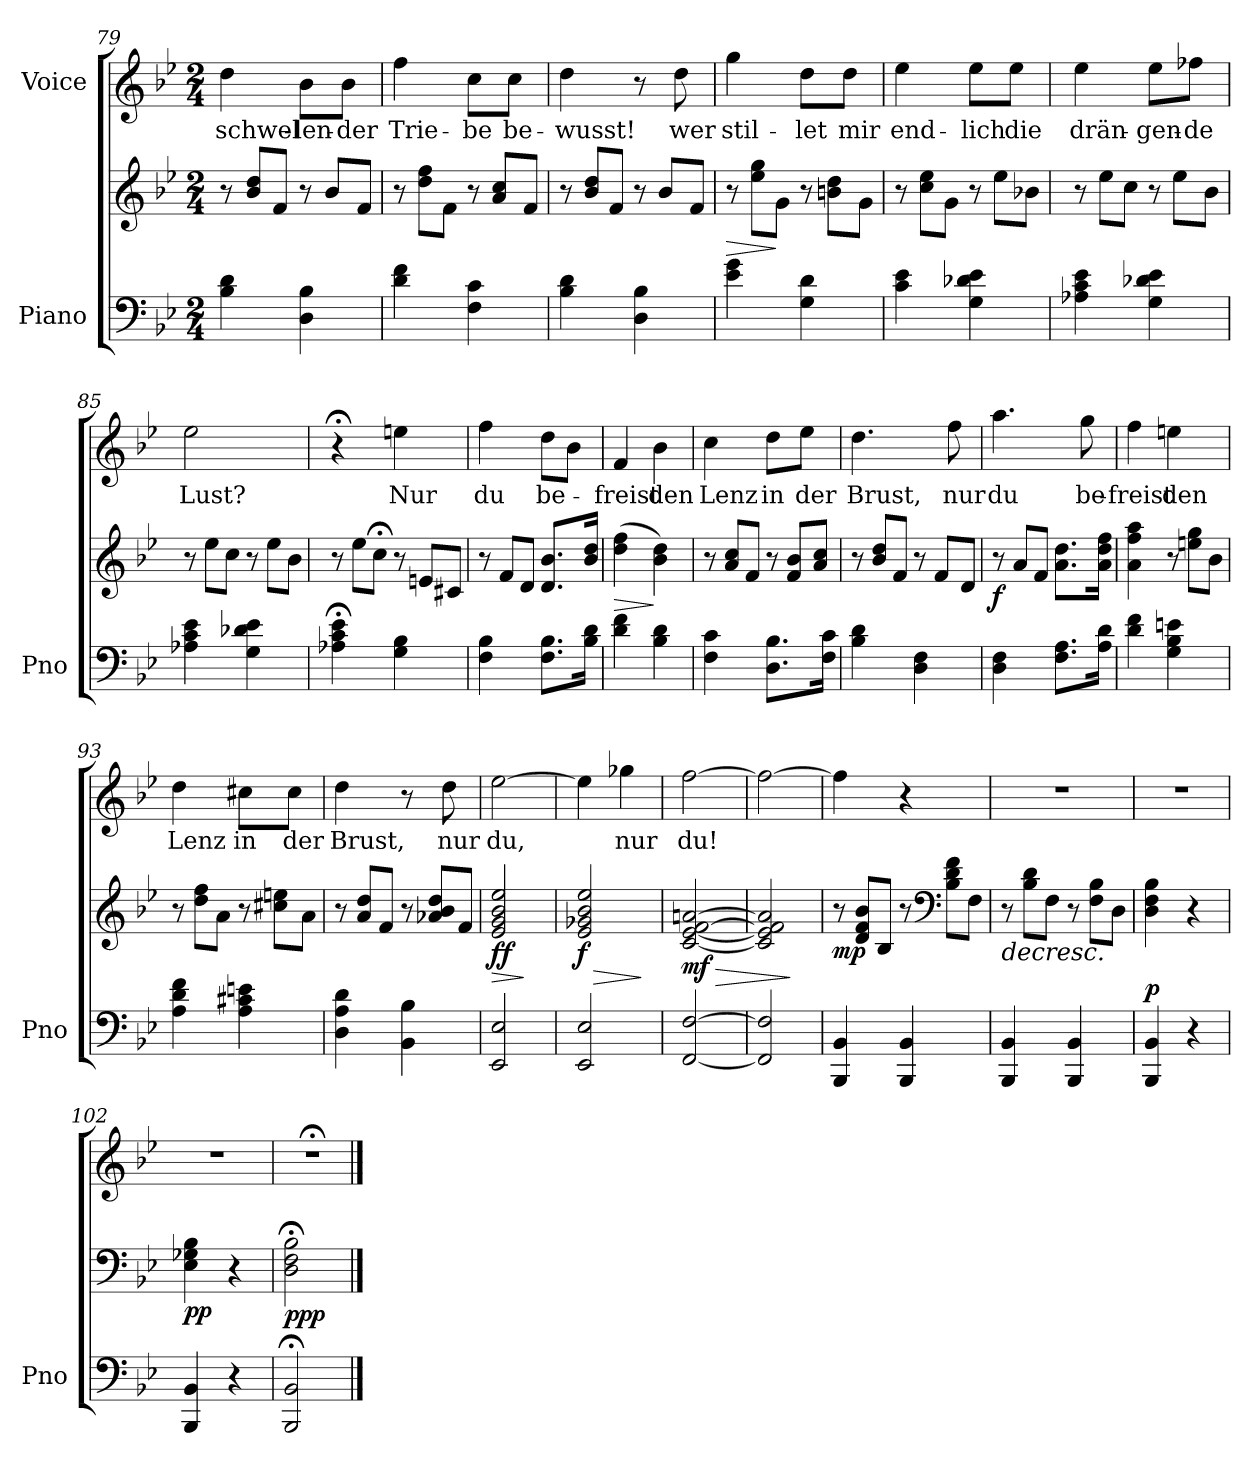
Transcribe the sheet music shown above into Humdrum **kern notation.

**kern	**kern	**dynam	**kern	**text
*part2	*part2	*part2	*part1	*part1
*staff3	*staff2	*staff2/3	*staff1	*staff1
*I"Piano	*	*	*I"Voice	*
*I'Pno	*	*	*	*
*clefF4	*clefG2	*	*clefG2	*
*k[b-e-]	*k[b-e-]	*	*k[b-e-]	*
*M2/4	*M2/4	*	*M2/4	*
*	*Xtuplet	*	*	*
=79	=79	=79	=79	=79
!	!	!	!	!LO:LY:b
4B-\ 4d\	12r	.	4dd\	schwel-
.	12b-/ 12dd/L	.	.	.
.	12f/J	.	.	.
!	!	!	!	!LO:LY:b
4D\ 4B-\	12r	.	8b-\L	-len-
.	12b-/L	.	.	.
!	!	!	!	!LO:LY:b
.	.	.	8b-\J	-der
.	12f/J	.	.	.
=80	=80	=80	=80	=80
!	!	!	!	!LO:LY:b
4d\ 4f\	12r	.	4ff\	Trie-
.	12dd\ 12ff\L	.	.	.
.	12f\J	.	.	.
!	!	!	!	!LO:LY:b
4F\ 4c\	12r	.	8cc\L	-be
.	12a/ 12cc/L	.	.	.
!	!	!	!	!LO:LY:b
.	.	.	8cc\J	be-
.	12f/J	.	.	.
=81	=81	=81	=81	=81
!	!	!	!	!LO:LY:b
4B-\ 4d\	12r	.	4dd\	-wusst!
.	12b-/ 12dd/L	.	.	.
.	12f/J	.	.	.
4D\ 4B-\	12r	.	8r	.
.	12b-/L	.	.	.
!	!	!	!	!LO:LY:b
.	.	.	8dd\	wer
.	12f/J	.	.	.
=82	=82	=82	=82	=82
!	!	!LO:HP:b	!	!LO:LY:b
4e-\ 4g\	12r	>	4gg\	stil-
.	12ee-\ 12gg\L	.	.	.
.	12g\J	]	.	.
!	!	!	!	!LO:LY:b
4G\ 4d\	12r	.	8dd\L	-let
.	12bn\ 12dd\L	.	.	.
!	!	!	!	!LO:LY:b
.	.	.	8dd\J	mir
.	12g\J	.	.	.
!!LO:LB:g=z
=83	=83	=83	=83	=83
!	!	!	!	!LO:LY:b
4c\ 4e-\	12r	.	4ee-\	end-
.	12cc\ 12ee-\L	.	.	.
.	12g\J	.	.	.
!	!	!	!	!LO:LY:b
4G\ 4d-X\ 4e-\	12r	.	8ee-\L	-lich
.	12ee-\L	.	.	.
!	!	!	!	!LO:LY:b
.	.	.	8ee-\J	die
.	12b-X\J	.	.	.
=84	=84	=84	=84	=84
!	!	!	!	!LO:LY:b
4A-X\ 4c\ 4e-\	12r	.	4ee-\	drän-
.	12ee-\L	.	.	.
.	12cc\J	.	.	.
!	!	!	!	!LO:LY:b
4G\ 4d-X\ 4e-\	12r	.	8ee-\L	-gen-
.	12ee-\L	.	.	.
!	!	!	!	!LO:LY:b
.	.	.	8ff-X\J	-de
.	12b-\J	.	.	.
=85	=85	=85	=85	=85
!	!	!	!	!LO:LY:b
4A-X\ 4c\ 4e-\	12r	.	2ee-\	Lust?
.	12ee-\L	.	.	.
.	12cc\J	.	.	.
4G\ 4d-X\ 4e-\	12r	.	.	.
.	12ee-\L	.	.	.
.	12b-\J	.	.	.
=86	=86	=86	=86	=86
4A-X\;< 4c\;< 4e-\;<	12r	.	4r;<	.
.	12ee-\L	.	.	.
.	12cc;<\J	.	.	.
!	!	!	!	!LO:LY:b
4G\ 4B-\	12r	.	4een\	Nur
.	12en/L	.	.	.
.	12c#X/J	.	.	.
=87	=87	=87	=87	=87
!	!	!	!	!LO:LY:b
4F\ 4B-\	12r	.	4ff\	du
.	12f/L	.	.	.
.	12d/J	.	.	.
!	!	!	!	!LO:LY:b
8.F\ 8.B-\L	8.d/ 8.b-/L	.	8dd\L	be-
.	.	.	8b-\J	.
16B-\ 16d\Jk	16b-/ 16dd/Jk	.	.	.
=88	=88	=88	=88	=88
!	!	!LO:HP:b	!	!LO:LY:b
4d\ 4f\	(>4dd\ 4ff\	>	4f/	-freist
!	!	!	!	!LO:LY:b
4B-\ 4d\	4b-\ 4dd\)	]	4b-\	den
!!LO:LB:g=z
=89	=89	=89	=89	=89
!	!	!	!	!LO:LY:b
4F\ 4c\	12r	.	4cc\	Lenz
.	12a/ 12cc/L	.	.	.
.	12f/J	.	.	.
!	!	!	!	!LO:LY:b
8.D\ 8.B-\L	12r	.	8dd\L	in
.	12f/ 12b-/L	.	.	.
!	!	!	!	!LO:LY:b
.	.	.	8ee-\J	der
.	12a/ 12cc/J	.	.	.
16F\ 16c\Jk	.	.	.	.
=90	=90	=90	=90	=90
!	!	!	!	!LO:LY:b
4B-\ 4d\	12r	.	4.dd\	Brust,
.	12b-/ 12dd/L	.	.	.
.	12f/J	.	.	.
4D\ 4F\	12r	.	.	.
.	12f/L	.	.	.
!	!	!	!	!LO:LY:b
.	.	.	8ff\	nur
.	12d/J	.	.	.
=91	=91	=91	=91	=91
!	!	!LO:DY:b	!	!LO:LY:b
4D\ 4F\	12r	f	4.aa\	du
.	12a/L	.	.	.
.	12f/J	.	.	.
8.F\ 8.A\L	8.a\ 8.dd\L	.	.	.
!	!	!	!	!LO:LY:b
.	.	.	8gg\	be-
16A\ 16d\Jk	16a\ 16dd\ 16ff\Jk	.	.	.
=92	=92	=92	=92	=92
!	!	!	!	!LO:LY:b
4d\ 4f\	4a\ 4ff\ 4aa\	.	4ff\	-freist
!	!	!	!	!LO:LY:b
4G\ 4B-\ 4en\	12r	.	4een\	den
.	12een\ 12gg\L	.	.	.
.	12b-\J	.	.	.
=93	=93	=93	=93	=93
!	!	!	!	!LO:LY:b
4A\ 4d\ 4f\	12r	.	4dd\	Lenz
.	12dd\ 12ff\L	.	.	.
.	12a\J	.	.	.
!	!	!	!	!LO:LY:b
4A\ 4c#X\ 4en\	12r	.	8cc#X\L	in
.	12cc#X\ 12een\L	.	.	.
!	!	!	!	!LO:LY:b
.	.	.	8cc#\J	der
.	12a\J	.	.	.
=94	=94	=94	=94	=94
!	!	!	!	!LO:LY:b
4D\ 4A\ 4d\	12r	.	4dd\	Brust,
.	12a/ 12dd/L	.	.	.
.	12f/J	.	.	.
4BB-\ 4B-\	12r	.	8r	.
.	12a-X/ 12b-/ 12dd/L	.	.	.
!	!	!	!	!LO:LY:b
.	.	.	8dd\	nur
.	12f/J	.	.	.
!!LO:LB:g=z
=95	=95	=95	=95	=95
!	!	!LO:HP:b	!	!LO:LY:b
!	!	!LO:DY:n=1:b	!	!
2EE-/ 2E-/	2e-/ 2g/ 2b-/ 2ee-/	> ff	[2ee-\	du,
.	.	]	.	.
=96	=96	=96	=96	=96
!	!	!LO:HP:b	!	!
!	!	!LO:DY:n=1:b	!	!
2EE-/ 2E-/	2e-/ 2g-X/ 2b-/ 2ee-/	> f	4ee-\]	.
!	!	!	!	!LO:LY:b
.	.	.	4gg-X\	nur
.	.	]	.	.
=97	=97	=97	=97	=97
!	!	!LO:HP:b	!	!LO:LY:b
!	!	!LO:DY:n=1:b	!	!
[2FF/ [2F/	[2c/ [2e-/ [2f/ [2an/	> mf	[2ff\	du!
=98	=98	=98	=98	=98
2FF/] 2F/]	2c/] 2e-/] 2f/] 2a/]	.	2ff\_	.
.	.	]	.	.
=99	=99	=99	=99	=99
!	!	!LO:DY:b	!	!
4BBB-/ 4BB-/	12r	mp	4ff\]	.
.	12d/ 12f/ 12b-/L	.	.	.
.	12B-/J	.	.	.
4BBB-/ 4BB-/	12r	.	4r	.
*	*clefF4	*	*	*
.	12B-\ 12d\ 12f\L	.	.	.
.	12F\J	.	.	.
=100	=100	=100	=100	=100
!	!	!LO:HP:b	!	!
4BBB-/ 4BB-/	12r	>	2r	.
.	12B-\ 12d\L	.	.	.
.	12F\J	.	.	.
4BBB-/ 4BB-/	12r	.	.	.
.	12F\ 12B-\L	.	.	.
.	12D\J	.	.	.
=101	=101	=101	=101	=101
!	!	!LO:DY:a=2	!	!
4BBB-/ 4BB-/	4D\ 4F\ 4B-\	p	2r	.
4r	4r	.	.	.
=102	=102	=102	=102	=102
!	!	!LO:DY:b	!	!
4BBB-/ 4BB-/	4E-\ 4G-X\ 4B-\	pp	2r	.
4r	4r	.	.	.
.	.	]	.	.
=103	=103	=103	=103	=103
!	!	!LO:DY:b	!	!
2BBB-/; 2BB-/;	2D\;< 2F\;< 2B-\;<	ppp	2r;<	.
==	==	==	==	==
*-	*-	*-	*-	*-
